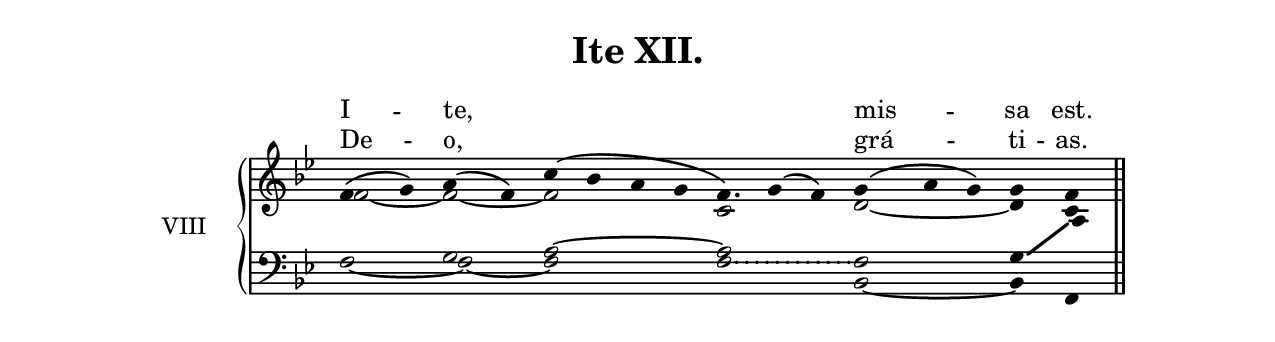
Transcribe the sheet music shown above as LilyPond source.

\version "2.18"
\include "gregorian.ly"
\include "noh2.ily"

%Page reference: page v.72
%(volume.page)

global = {
 \key f \mixolydian
 \cadenzaOn 
 \override Glissando #'thickness = #2.0
}

\header {
  title = \markup \center-column {"Ite XII." \vspace #1 }
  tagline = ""
  composer = ""
}

\paper {
 #(include-special-characters)
  oddHeaderMarkup = \markup \fill-line {
    \line {}
    \center-column {
      \on-the-fly #first-page     " "
      \on-the-fly #not-first-page ""
    }
    \line { \on-the-fly #print-page-number-check-first \fromproperty #'page:page-number-string }
  }
  evenHeaderMarkup = \markup \fill-line {
    \line { \on-the-fly #print-page-number-check-first \fromproperty #'page:page-number-string }
    \center-column { "" }
    \line {}
  }
}

chantTextA = \lyricmode {
I -- te, _ _ mis -- sa est. }
chantTextB = \lyricmode {
De -- o, _ _ grá -- ti -- as. }

chantMusic = {
\tieDown   f'4 ( g'4) a'4 ( f'4) c''4 ( bes'4 a'4 g'4 f'4.) g'4 ( f'4) g'4 ( a'4 g'4) g'4 f'4 \finalis

}

altoMusic = {
f'2 ~ f'2 ~ f'2*4/2 c'2*7/4 d'2*3/2 ~ d'4 c'4 \finalis
}

tenorMusic = {
r2 g2 a2*4/2 ~ a2*7/4 f2*3/2 g4 -\tweak Glissando.Y-offset #-0.8 \glissando \change Staff = "up" a4 \finalis
}

bassMusic = {
f2 ~ f2 ~ f2*4/2 f2*7/4 bes,2*3/2 ~ bes,4 f,4 \finalis
}

voiceLines = {
\voiceLineStyle


s2*8/2
\allowVoiceLineBreak
\voiceLine "down" "down" f2*7/4 f2*1/2


}

\score{
  <<
    \new GrandStaff <<
      \set GrandStaff.autoBeaming = ##f
      \set GrandStaff.instrumentName = \markup \center-column {
        "VIII"
      }
      \new Staff = up <<
        \new Voice = "chant" {
          \voiceOne \global \chantMusic
        }
        \new Voice {
          \voiceTwo \global \altoMusic
        }
      >>

      \new Staff = down <<
        \clef bass
        \new Voice {
          \voiceOne \global \tenorMusic
        }
        \new Voice {
          \voiceTwo \global \bassMusic
        }
	\new Voice {
        \voiceThree \global \voiceLines
        }
      >>
    >>
    \new Lyrics \lyricsto chant {
      \chantTextA
    }
    \new Lyrics \lyricsto chant {
      \chantTextB
    }
  >>
  \layout{
  }
  \midi{
    \tempo 4 = 125
  }
}
